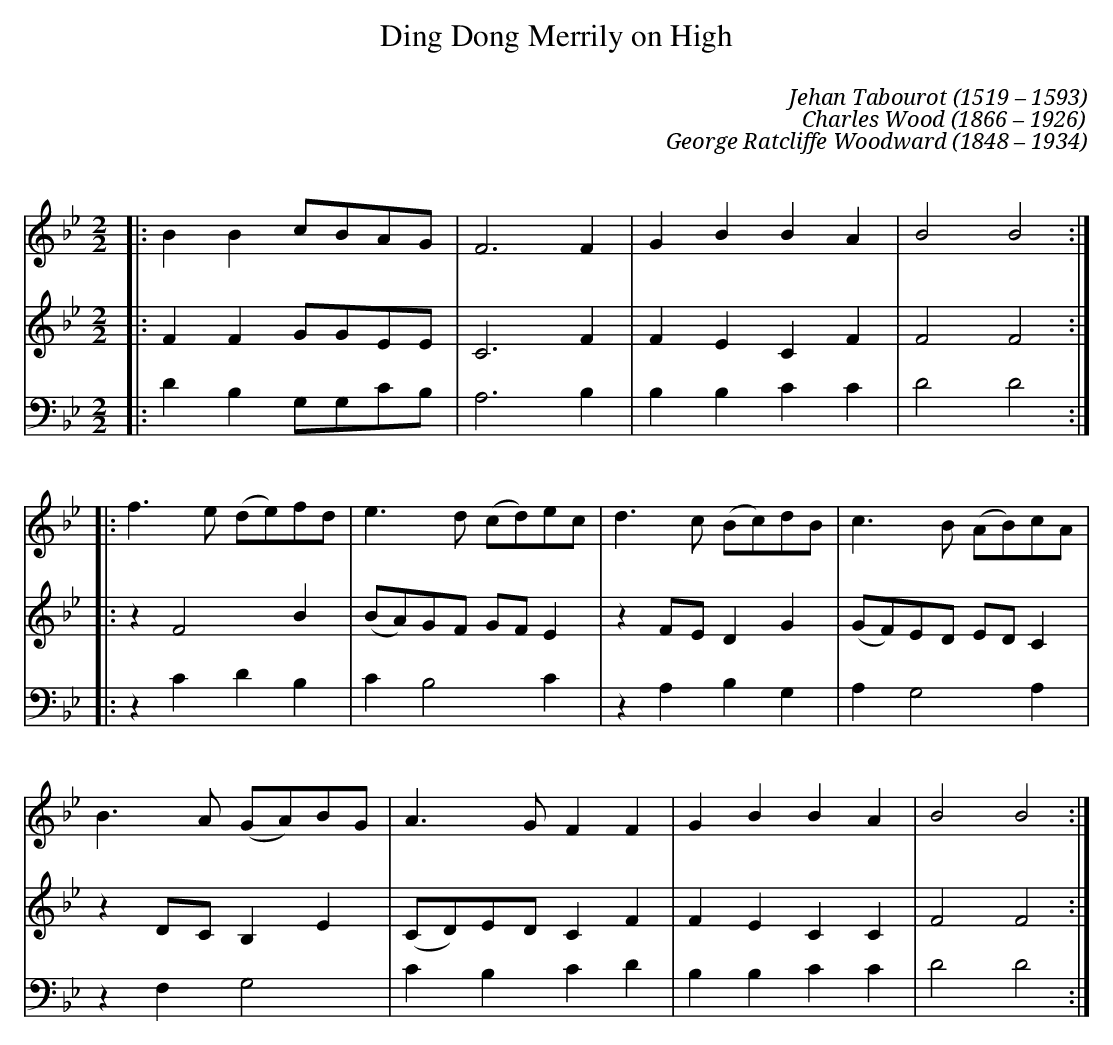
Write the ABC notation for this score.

X:1
C:
T:Ding Dong Merrily on High
C:Jehan Tabourot (1519 – 1593)
C:Charles Wood (1866 – 1926)
C:George Ratcliffe Woodward (1848 – 1934)
C:
M:2/2
L:1/8
K:Bbmaj
V:1
|: B2B2 cBAG | F6F2 | G2B2 B2A2 | B4 B4 :|
|: f2>e2 (de)fd | e2>d2 (cd)ec | d2>c2 (Bc)dB | c2>B2 (AB)cA |
B2>A2 (GA)BG | A2>G2 F2F2 | G2B2 B2A2 | B4 B4 :|
V:2
|: F2F2 GGEE | C6F2 | F2E2 C2F2 | F4F4 :|
|: z2F4B2 | (BA)GF GFE2 | z2FE D2G2 | (GF)ED EDC2 |
z2DC B,2E2 | (CD)ED C2F2 | F2E2 C2C2 | F4 F4 :|
V:3 clef: soprano
|: D2B,2 G,G,CB, | A,6B,2  | B,2B,2 C2C2 | D4D4 :|
|: z2C2 D2B,2 | C2B,4C2 | z2A,2 B,2G,2 | A,2G,4A,2 |
z2F,2 G,4 | C2B,2 C2D2 | B,2B,2 C2C2 | D4 D4 :|
